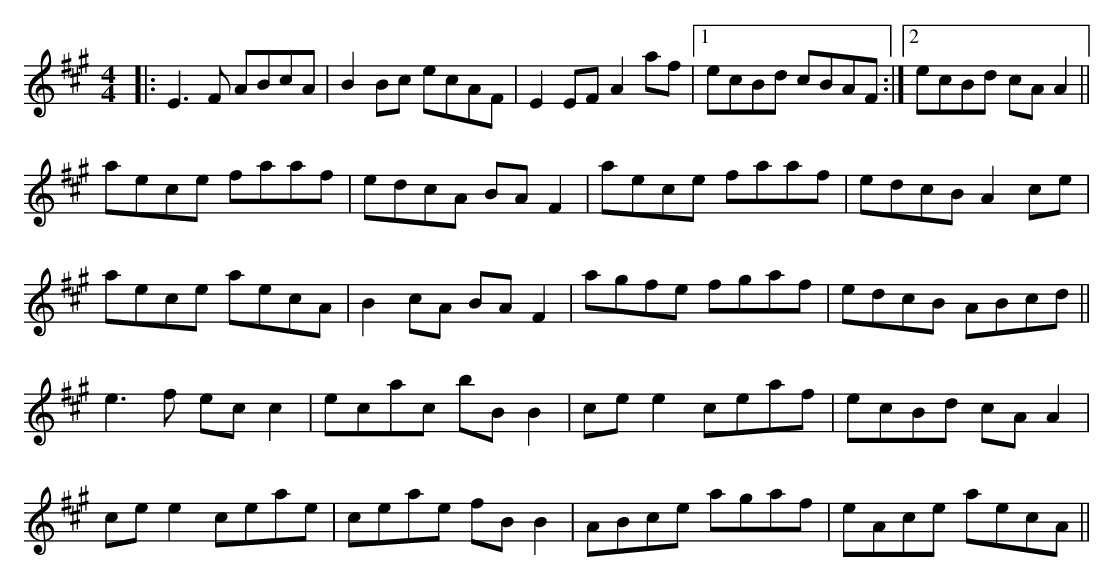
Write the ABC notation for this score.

X:1
M:4/4
K:A
|:E3F ABcA|B2Bc ecAF|E2EF A2af|1 ecBd cBAF:|2 ecBd cAA2||
aece faaf|edcA BAF2|aece faaf|edcB A2ce|
aece aecA|B2cA BAF2|agfe fgaf|edcB ABcd||
e3f ecc2|ecac bBB2|cee2 ceaf|ecBd cAA2|
cee2 ceae|ceae fBB2|ABce agaf|eAce aecA||
